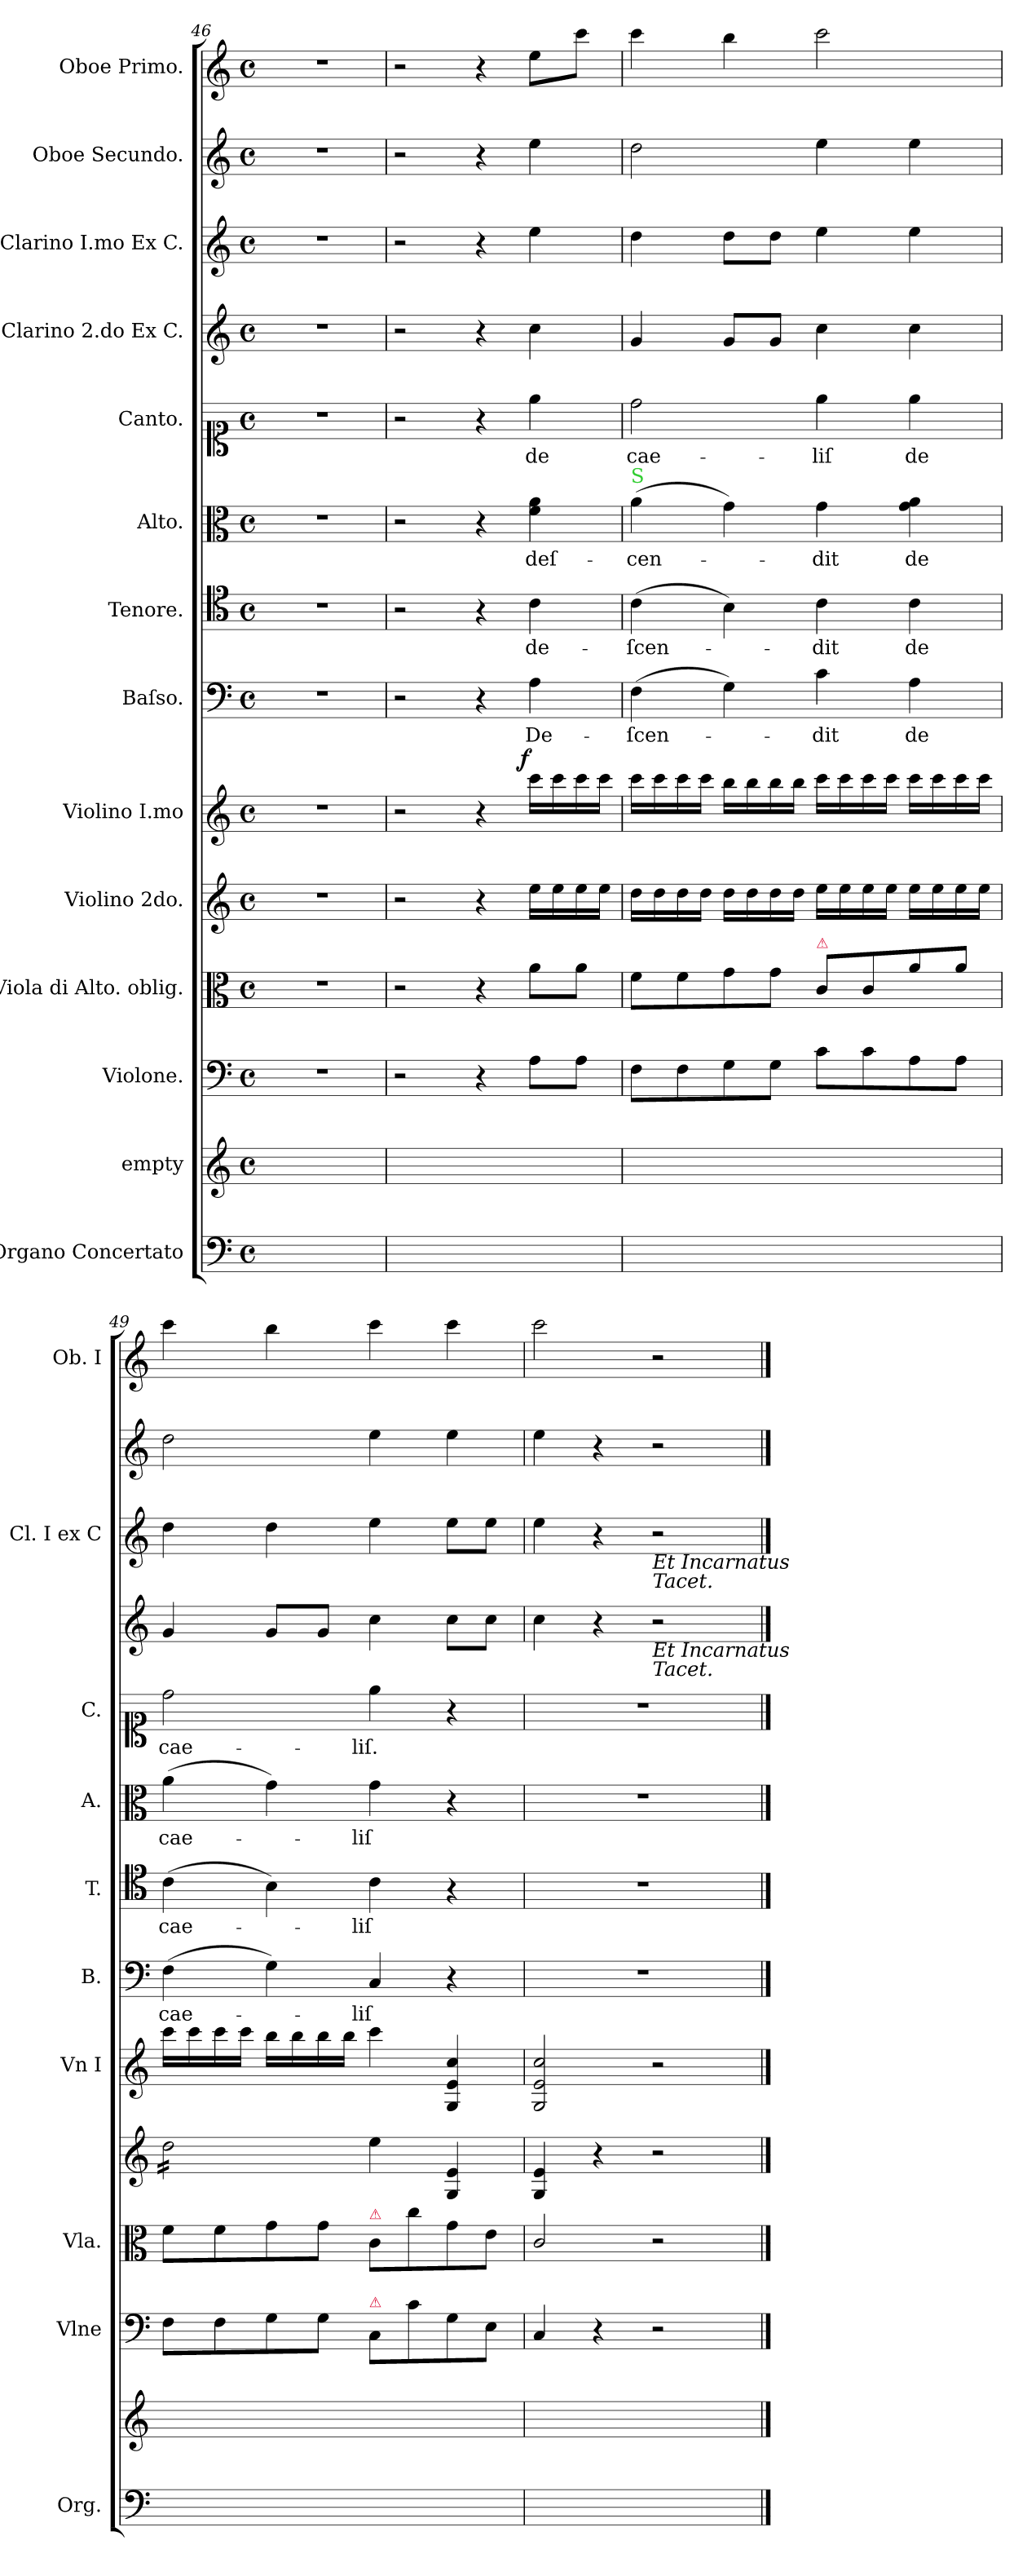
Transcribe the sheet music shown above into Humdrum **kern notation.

**kern	**kern	**kern	**kern	**kern	**kern	**dynam	**kern	**text	**kern	**text	**kern	**text	**kern	**text	**kern	**kern	**kern	**kern
*part14	*part13	*part12	*part11	*part10	*part9	*part9	*part8	*part8	*part7	*part7	*part6	*part6	*part5	*part5	*part4	*part3	*part2	*part1
*staff14	*staff13	*staff12	*staff11	*staff10	*staff9	*staff9	*staff8	*staff8	*staff7	*staff7	*staff6	*staff6	*staff5	*staff5	*staff4	*staff3	*staff2	*staff1
*I"Organo Concertato	*I"empty	*I"Violone.	*I"Viola di Alto. oblig.	*I"Violino 2do.	*I"Violino I.mo	*	*I"Baſso.	*	*I"Tenore.	*	*I"Alto.	*	*I"Canto.	*	*I"Clarino 2.do Ex C.	*I"Clarino I.mo Ex C.	*I"Oboe Secundo.	*I"Oboe Primo.
*I'Org.	*	*I'Vlne	*I'Vla.	*	*I'Vn I	*	*I'B.	*	*I'T.	*	*I'A.	*	*I'C.	*	*	*I'Cl. I ex C	*	*I'Ob. I
*clefF4	*clefG2	*clefF4	*clefC3	*clefG2	*clefG2	*	*clefF4	*	*clefC4	*	*clefC3	*	*clefC1	*	*clefG2	*clefG2	*clefG2	*clefG2
*k[]	*k[]	*k[]	*k[]	*k[]	*k[]	*	*k[]	*	*k[]	*	*k[]	*	*k[]	*	*k[]	*k[]	*k[]	*k[]
*C:	*C:	*C:	*C:	*C:	*C:	*	*C:	*	*C:	*	*C:	*	*C:	*	*C:	*C:	*C:	*C:
*M4/4	*M4/4	*M4/4	*M4/4	*M4/4	*M4/4	*	*M4/4	*	*M4/4	*	*M4/4	*	*M4/4	*	*M4/4	*M4/4	*M4/4	*M4/4
*met(c)	*met(c)	*met(c)	*met(c)	*met(c)	*met(c)	*	*met(c)	*	*met(c)	*	*met(c)	*	*met(c)	*	*met(c)	*met(c)	*met(c)	*met(c)
=46	=46	=46	=46	=46	=46	=46	=46	=46	=46	=46	=46	=46	=46	=46	=46	=46	=46	=46
1ryy	1ryy	1r	1r	1r	1r	.	1r	.	1r	.	1r	.	1r	.	1r	1r	1r	1r
=47	=47	=47	=47	=47	=47	=47	=47	=47	=47	=47	=47	=47	=47	=47	=47	=47	=47	=47
1ryy	1ryy	2r	2r	2r	2r	.	2r	.	2r	.	2r	.	2r	.	2r	2r	2r	2r
.	.	4r	4r	4r	4r	.	4r	.	4r	.	4r	.	4r	.	4r	4r	4r	4r
!	!	!	!	!	!	!LO:DY:a:rj	!	!	!	!	!	!	!	!	!	!	!	!
.	.	8A\L	8a\L	16ee\LL	16ccc\LL	f.	4A\	De-	4c\	de-	4f\ 4a\	deſ-	4ee\	de	4cc\	4ee\	4ee\	8ee\L
.	.	.	.	16ee\	16ccc\	.	.	.	.	.	.	.	.	.	.	.	.	.
.	.	8A\J	8a\J	16ee\	16ccc\	.	.	.	.	.	.	.	.	.	.	.	.	8ccc\J
.	.	.	.	16ee\JJ	16ccc\JJ	.	.	.	.	.	.	.	.	.	.	.	.	.
=48	=48	=48	=48	=48	=48	=48	=48	=48	=48	=48	=48	=48	=48	=48	=48	=48	=48	=48
!	!	!	!	!	!	!	!	!	!	!	!LO:TX:a:color=limegreen:t=S	!	!	!	!	!	!	!
1ryy	1ryy	8F\L	8f\L	16dd\LL	16ccc\LL	.	(4F\	-ſcen-	(4c\	-ſcen-	(4a\	-cen-	2dd\	cae-	4g/	4dd\	2dd\	4ccc\
.	.	.	.	16dd\	16ccc\	.	.	.	.	.	.	.	.	.	.	.	.	.
.	.	8F\	8f\	16dd\	16ccc\	.	.	.	.	.	.	.	.	.	.	.	.	.
.	.	.	.	16dd\JJ	16ccc\JJ	.	.	.	.	.	.	.	.	.	.	.	.	.
.	.	8G\	8g\	16dd\LL	16bb\LL	.	4G\)	.	4B\)	.	4g\)	.	.	.	8g/L	8dd\L	.	4bb\
.	.	.	.	16dd\	16bb\	.	.	.	.	.	.	.	.	.	.	.	.	.
.	.	8G\J	8g\J	16dd\	16bb\	.	.	.	.	.	.	.	.	.	8g/J	8dd\J	.	.
.	.	.	.	16dd\JJ	16bb\JJ	.	.	.	.	.	.	.	.	.	.	.	.	.
!	!	!	!LO:TX:a:color=crimson:t=⚠	!	!	!	!	!	!	!	!	!	!	!	!	!	!	!
.	.	8c\L	8c/L	16ee\LL	16ccc\LL	.	4c\	-dit	4c\	-dit	4g\	-dit	4ee\	-liſ	4cc\	4ee\	4ee\	2ccc\
.	.	.	.	16ee\	16ccc\	.	.	.	.	.	.	.	.	.	.	.	.	.
.	.	8c\	8c/	16ee\	16ccc\	.	.	.	.	.	.	.	.	.	.	.	.	.
.	.	.	.	16ee\JJ	16ccc\JJ	.	.	.	.	.	.	.	.	.	.	.	.	.
.	.	8A\	8a\	16ee\LL	16ccc\LL	.	4A\	de	4c\	de	4g\ 4a\	de	4ee\	de	4cc\	4ee\	4ee\	.
.	.	.	.	16ee\	16ccc\	.	.	.	.	.	.	.	.	.	.	.	.	.
.	.	8A\J	8a\J	16ee\	16ccc\	.	.	.	.	.	.	.	.	.	.	.	.	.
.	.	.	.	16ee\JJ	16ccc\JJ	.	.	.	.	.	.	.	.	.	.	.	.	.
=49	=49	=49	=49	=49	=49	=49	=49	=49	=49	=49	=49	=49	=49	=49	=49	=49	=49	=49
*	*	*	*	*tremolo	*	*	*	*	*	*	*	*	*	*	*	*	*	*
1ryy	1ryy	8F\L	8f\L	16dd\LL	16ccc\LL	.	(4F\	cae-	(4c\	cae-	(4a\	cae-	2dd\	cae-	4g/	4dd\	2dd\	4ccc\
.	.	.	.	16dd\	16ccc\	.	.	.	.	.	.	.	.	.	.	.	.	.
.	.	8F\	8f\	16dd\	16ccc\	.	.	.	.	.	.	.	.	.	.	.	.	.
.	.	.	.	16dd\	16ccc\JJ	.	.	.	.	.	.	.	.	.	.	.	.	.
.	.	8G\	8g\	16dd\	16bb\LL	.	4G\)	.	4B\)	.	4g\)	.	.	.	8g/L	4dd\	.	4bb\
.	.	.	.	16dd\	16bb\	.	.	.	.	.	.	.	.	.	.	.	.	.
.	.	8G\J	8g\J	16dd\	16bb\	.	.	.	.	.	.	.	.	.	8g/J	.	.	.
.	.	.	.	16dd\JJ	16bb\JJ	.	.	.	.	.	.	.	.	.	.	.	.	.
*	*	*	*	*Xtremolo	*	*	*	*	*	*	*	*	*	*	*	*	*	*
!	!	!	!LO:TX:a:color=crimson:t=⚠	!	!	!	!	!	!	!	!	!	!	!	!	!	!	!
!	!	!LO:TX:a:color=crimson:t=⚠	!	!	!	!	!	!	!	!	!	!	!	!	!	!	!	!
.	.	8C/L	8c/L	4ee\	4ccc\	.	4C/	-liſ	4c\	-liſ	4g\	-liſ	4ee\	-liſ.	4cc\	4ee\	4ee\	4ccc\
.	.	8c\	8cc\	.	.	.	.	.	.	.	.	.	.	.	.	.	.	.
.	.	8G\	8g\	4G/ 4e/	4G/ 4e/ 4cc/	.	4r	.	4r	.	4r	.	4r	.	8cc\L	8ee\L	4ee\	4ccc\
.	.	8E\J	8e\J	.	.	.	.	.	.	.	.	.	.	.	8cc\J	8ee\J	.	.
=50	=50	=50	=50	=50	=50	=50	=50	=50	=50	=50	=50	=50	=50	=50	=50	=50	=50	=50
1ryy	1ryy	4C/	2c/	4G/ 4e/	2G/ 2e/ 2cc/	.	1r	.	1r	.	1r	.	1r	.	4cc\	4ee\	4ee\	2ccc\
.	.	4r	.	4r	.	.	.	.	.	.	.	.	.	.	4r	4r	4r	.
!	!	!	!	!	!	!	!	!	!	!	!	!	!	!	!	!LO:TX:b:i:t=Et Incarnatus\nTacet.	!	!
!	!	!	!	!	!	!	!	!	!	!	!	!	!	!	!LO:TX:b:i:t=Et Incarnatus\nTacet.	!	!	!
.	.	2r	2r	2r	2r	.	.	.	.	.	.	.	.	.	2r	2r	2r	2r
==	==	==	==	==	==	==	==	==	==	==	==	==	==	==	==	==	==	==
*-	*-	*-	*-	*-	*-	*-	*-	*-	*-	*-	*-	*-	*-	*-	*-	*-	*-	*-
